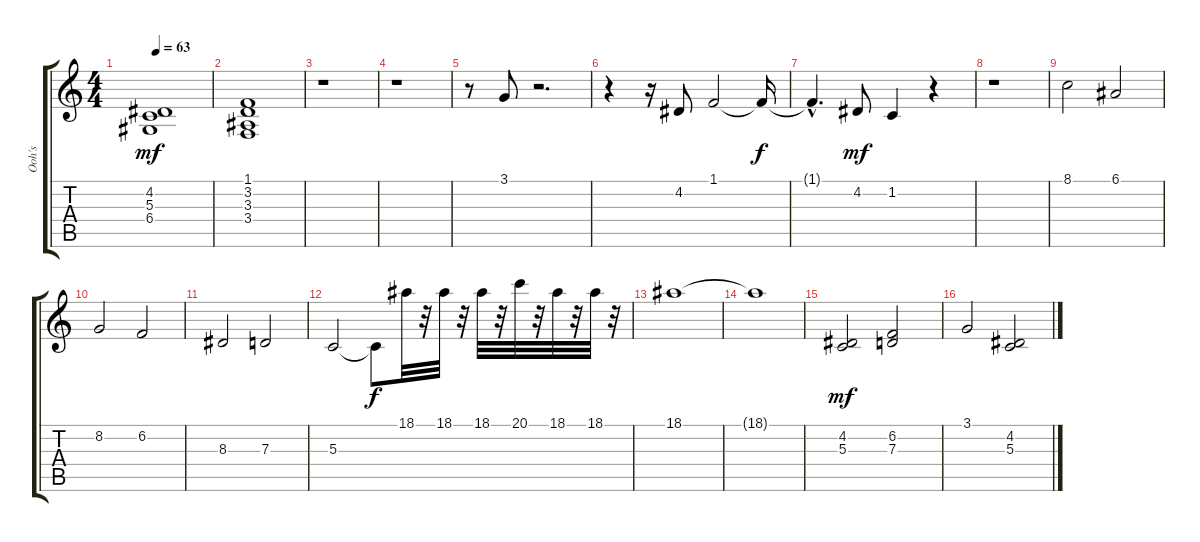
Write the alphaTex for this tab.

\track ("Ooh's" "Ooh's") {instrument voiceoohs}
\staff {score tabs}
\tuning (E4 B3 G3 D3 A2 E2) {hide}
\ts (4 4)
\tempo 63
\clef g2
\ks c
(4.2 5.3 6.4).1{dy mf} |
(1.1 3.2 3.3 3.4).1 |
r.1 |
r.1 |
r.8 3.1.8 r.2{d} |
r.4 r.16 4.2.8 1.1.2 1.1{t}.16{dy f} |
1.1{hac t}.4{d} 4.2.8{dy mf} 1.2.4 r.4 |
r.1 |
8.1.2 6.1.2 |
8.2.2 6.2.2 |
8.3.2 7.3.2 |
5.3.2 5.3{t}.8{dy f} 18.1.32 r.32 18.1.32 r.32 18.1.32 r.32 20.1.32 r.32 18.1.32 r.32 18.1.32 r.32 |
18.1.1 |
18.1{t}.1 |
(4.2 5.3).2{dy mf} (6.2 7.3).2 |
3.1.2 (4.2 5.3).2
